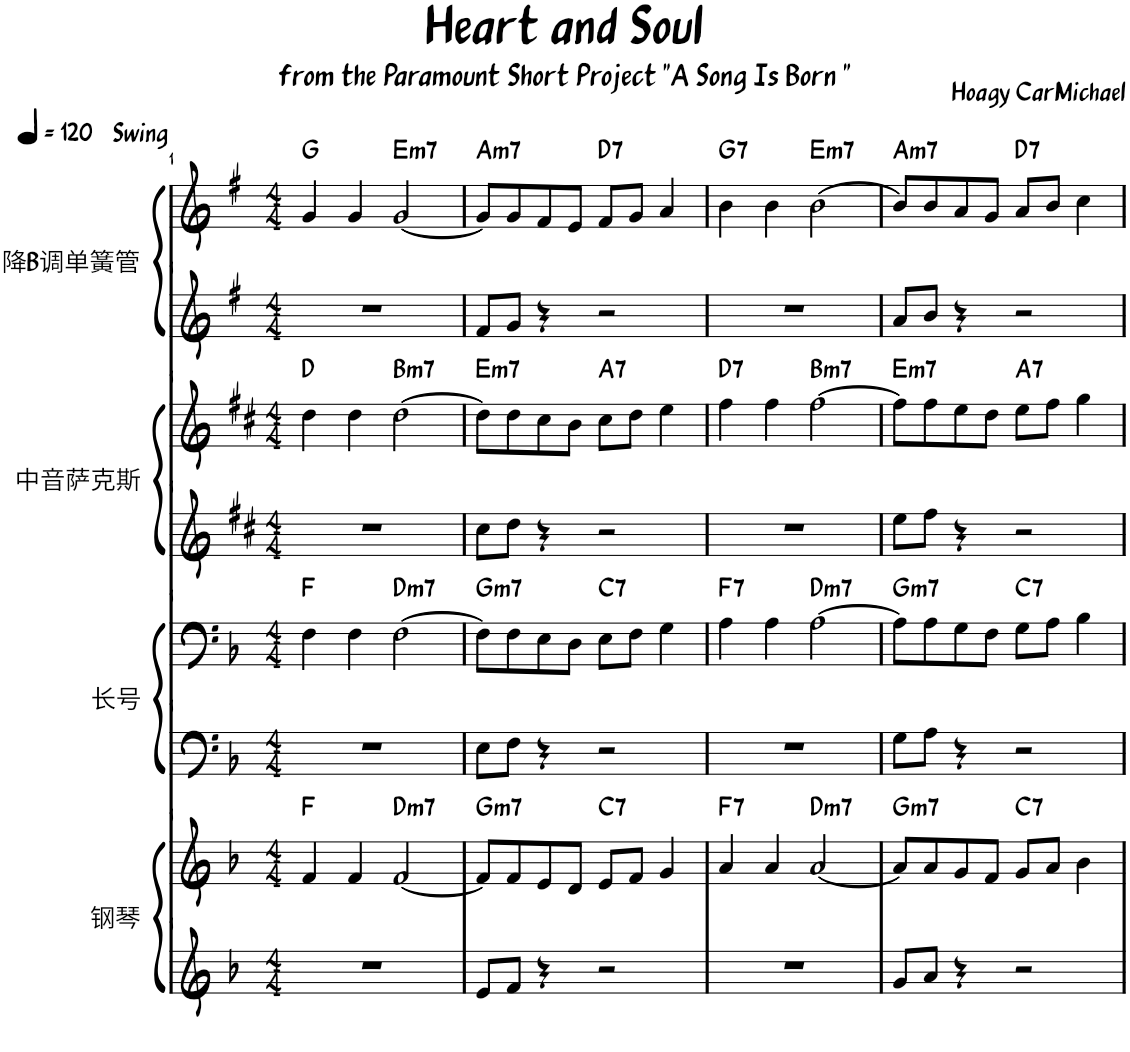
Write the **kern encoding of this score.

**kern	**kern	**harte	**kern	**kern	**harte	**kern	**kern	**harte	**kern	**kern	**harte
*part4	*part4	*part4	*part3	*part3	*part3	*part2	*part2	*part2	*part1	*part1	*part1
*staff8	*staff7	*	*staff6	*staff5	*	*staff4	*staff3	*	*staff2	*staff1	*
*I"钢琴	*	*	*I"长号	*	*	*I"中音萨克斯	*	*	*I"降B调单簧管	*	*
*clefG2	*clefG2	*	*clefF4	*clefF4	*	*clefG2	*clefG2	*	*clefG2	*clefG2	*
*	*	*	*	*	*	*Trd5c9	*Trd5c9	*	*Trd1c2	*Trd1c2	*
*k[b-]	*k[b-]	*	*k[b-]	*k[b-]	*	*k[f#c#]	*k[f#c#]	*	*k[f#]	*k[f#]	*
*M4/4	*M4/4	*	*M4/4	*M4/4	*	*M4/4	*M4/4	*	*M4/4	*M4/4	*
*MM120	*MM120	*	*MM120	*MM120	*	*MM120	*MM120	*	*MM120	*MM120	*
=1	=1	=1	=1	=1	=1	=1	=1	=1	=1	=1	=1
!	!	!	!	!	!	!	!	!	!	!LO:TX:a:B:t=Swing	!
1r	4f/	F:maj	1r	4F\	F:maj	1r	4dd\	D:maj	1r	4g/	G:maj
.	4f/	.	.	4F\	.	.	4dd\	.	.	4g/	.
!	!	!LO:H:kt=m7	!	!	!LO:H:kt=m7	!	!	!LO:H:kt=m7	!	!	!LO:H:kt=m7
.	[2f/	D:min7	.	[2F\	D:min7	.	[2dd\	B:min7	.	[2g/	E:min7
=2	=2	=2	=2	=2	=2	=2	=2	=2	=2	=2	=2
!	!	!LO:H:kt=m7	!	!	!LO:H:kt=m7	!	!	!LO:H:kt=m7	!	!	!LO:H:kt=m7
8e/L	8f/L]	G:min7	8E\L	8F\L]	G:min7	8cc#\L	8dd\L]	E:min7	8f#/L	8g/L]	A:min7
8f/J	8f/	.	8F\J	8F\	.	8dd\J	8dd\	.	8g/J	8g/	.
4r	8e/	.	4r	8E\	.	4r	8cc#\	.	4r	8f#/	.
.	8d/J	.	.	8D\J	.	.	8b\J	.	.	8e/J	.
!	!	!LO:H:kt=7	!	!	!LO:H:kt=7	!	!	!LO:H:kt=7	!	!	!LO:H:kt=7
2r	8e/L	C:7	2r	8E\L	C:7	2r	8cc#\L	A:7	2r	8f#/L	D:7
.	8f/J	.	.	8F\J	.	.	8dd\J	.	.	8g/J	.
.	4g/	.	.	4G\	.	.	4ee\	.	.	4a/	.
=3	=3	=3	=3	=3	=3	=3	=3	=3	=3	=3	=3
!	!	!LO:H:kt=7	!	!	!LO:H:kt=7	!	!	!LO:H:kt=7	!	!	!LO:H:kt=7
1r	4a/	F:7	1r	4A\	F:7	1r	4ff#\	D:7	1r	4b\	G:7
.	4a/	.	.	4A\	.	.	4ff#\	.	.	4b\	.
!	!	!LO:H:kt=m7	!	!	!LO:H:kt=m7	!	!	!LO:H:kt=m7	!	!	!LO:H:kt=m7
.	[2a/	D:min7	.	[2A\	D:min7	.	[2ff#\	B:min7	.	[2b\	E:min7
=4	=4	=4	=4	=4	=4	=4	=4	=4	=4	=4	=4
!	!	!LO:H:kt=m7	!	!	!LO:H:kt=m7	!	!	!LO:H:kt=m7	!	!	!LO:H:kt=m7
8g/L	8a/L]	G:min7	8G\L	8A\L]	G:min7	8ee\L	8ff#\L]	E:min7	8a/L	8b/L]	A:min7
8a/J	8a/	.	8A\J	8A\	.	8ff#\J	8ff#\	.	8b/J	8b/	.
4r	8g/	.	4r	8G\	.	4r	8ee\	.	4r	8a/	.
.	8f/J	.	.	8F\J	.	.	8dd\J	.	.	8g/J	.
!	!	!LO:H:kt=7	!	!	!LO:H:kt=7	!	!	!LO:H:kt=7	!	!	!LO:H:kt=7
2r	8g/L	C:7	2r	8G\L	C:7	2r	8ee\L	A:7	2r	8a/L	D:7
.	8a/J	.	.	8A\J	.	.	8ff#\J	.	.	8b/J	.
.	4b-\	.	.	4B-\	.	.	4gg\	.	.	4cc\	.
=	=	=	=	=	=	=	=	=	=	=	=
*-	*-	*-	*-	*-	*-	*-	*-	*-	*-	*-	*-
